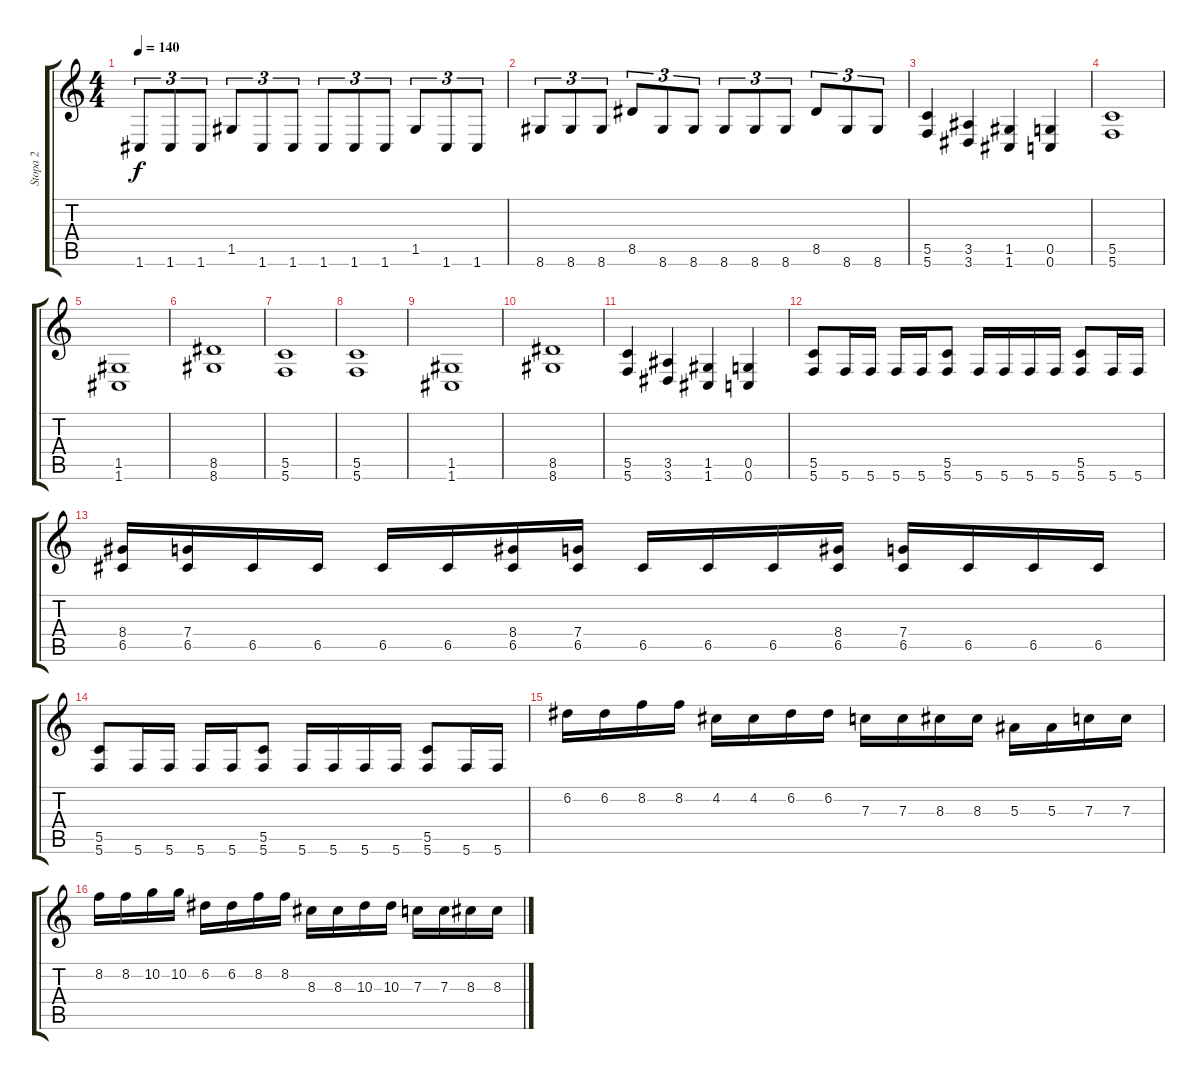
\track ("Stopa 2" "Stopa 2") {instrument distortionguitar}
\staff {score tabs}
\tuning (D4 A3 F3 C3 G2 C2) {hide}
\ts (4 4)
\tempo 140
\clef g2
\ks c
1.6.8{tu (3 2) dy f} 1.6.8{tu (3 2)} 1.6.8{tu (3 2)} 1.5.8{tu (3 2)} 1.6.8{tu (3 2)} 1.6.8{tu (3 2)} 1.6.8{tu (3 2)} 1.6.8{tu (3 2)} 1.6.8{tu (3 2)} 1.5.8{tu (3 2)} 1.6.8{tu (3 2)} 1.6.8{tu (3 2)} |
8.6.8{tu (3 2)} 8.6.8{tu (3 2)} 8.6.8{tu (3 2)} 8.5.8{tu (3 2)} 8.6.8{tu (3 2)} 8.6.8{tu (3 2)} 8.6.8{tu (3 2)} 8.6.8{tu (3 2)} 8.6.8{tu (3 2)} 8.5.8{tu (3 2)} 8.6.8{tu (3 2)} 8.6.8{tu (3 2)} |
(5.5 5.6).4 (3.5 3.6).4 (1.5 1.6).4 (0.5 0.6).4 |
(5.5 5.6).1 |
(1.5 1.6).1 |
(8.5 8.6).1 |
(5.5 5.6).1 |
(5.5 5.6).1 |
(1.5 1.6).1 |
(8.5 8.6).1 |
(5.5 5.6).4 (3.5 3.6).4 (1.5 1.6).4 (0.5 0.6).4 |
(5.5 5.6).8 5.6.16 5.6.16 5.6.16 5.6.16 (5.5 5.6).8 5.6.16 5.6.16 5.6.16 5.6.16 (5.5 5.6).8 5.6.16 5.6.16 |
(8.4 6.5).16 (7.4 6.5).16 6.5.16 6.5.16 6.5.16 6.5.16 (8.4 6.5).16 (7.4 6.5).16 6.5.16 6.5.16 6.5.16 (8.4 6.5).16 (7.4 6.5).16 6.5.16 6.5.16 6.5.16 |
(5.5 5.6).8 5.6.16 5.6.16 5.6.16 5.6.16 (5.5 5.6).8 5.6.16 5.6.16 5.6.16 5.6.16 (5.5 5.6).8 5.6.16 5.6.16 |
6.2.16 6.2.16 8.2.16 8.2.16 4.2.16 4.2.16 6.2.16 6.2.16 7.3.16 7.3.16 8.3.16 8.3.16 5.3.16 5.3.16 7.3.16 7.3.16 |
8.2.16 8.2.16 10.2.16 10.2.16 6.2.16 6.2.16 8.2.16 8.2.16 8.3.16 8.3.16 10.3.16 10.3.16 7.3.16 7.3.16 8.3.16 8.3.16
